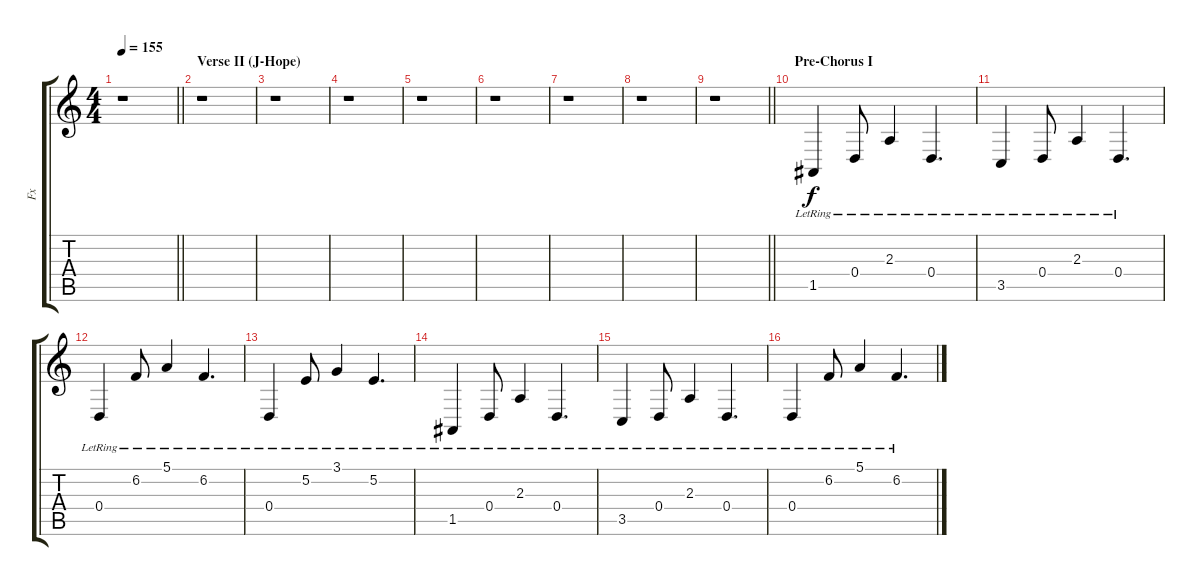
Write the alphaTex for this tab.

\track ("Fx" "Fx") {instrument pad7halo}
\staff {score tabs}
\tuning (E4 B3 G3 D3 A2 E2) {hide}
\ts (4 4)
\tempo 155
\clef g2
\barLineRight lightlight
\ks c
r.1{dy f} |
\section ("" "Verse II (J-Hope)")
r.1 |
r.1 |
r.1 |
r.1 |
r.1 |
r.1 |
r.1 |
\barLineRight lightlight
r.1 |
\section ("" "Pre-Chorus I")
1.5{lr}.4 0.4{lr}.8 2.3{lr}.4 0.4{lr}.4{d} |
3.5{lr}.4 0.4{lr}.8 2.3{lr}.4 0.4{lr}.4{d} |
0.4{lr}.4 6.2{lr}.8 5.1{lr}.4 6.2{lr}.4{d} |
0.4{lr}.4 5.2{lr}.8 3.1{lr}.4 5.2{lr}.4{d} |
1.5{lr}.4 0.4{lr}.8 2.3{lr}.4 0.4{lr}.4{d} |
3.5{lr}.4 0.4{lr}.8 2.3{lr}.4 0.4{lr}.4{d} |
0.4{lr}.4 6.2{lr}.8 5.1{lr}.4 6.2{lr}.4{d}
